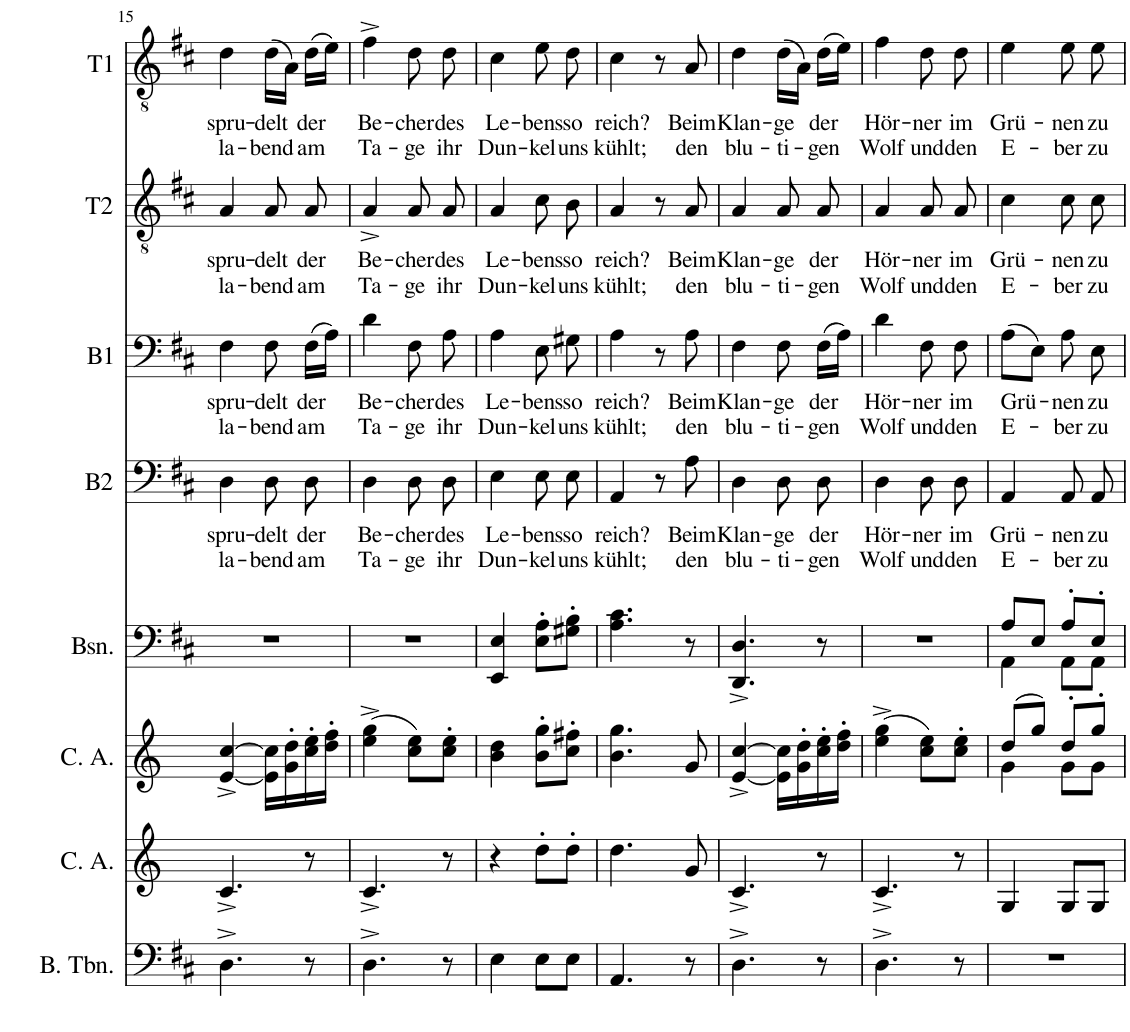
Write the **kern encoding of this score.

**kern	**kern	**kern	**kern	**kern	**text	**text	**kern	**text	**text	**kern	**text	**text	**kern	**text	**text
*part8	*part7	*part6	*part5	*part4	*part4	*part4	*part3	*part3	*part3	*part2	*part2	*part2	*part1	*part1	*part1
*staff8	*staff7	*staff6	*staff5	*staff4	*staff4	*staff4	*staff3	*staff3	*staff3	*staff2	*staff2	*staff2	*staff1	*staff1	*staff1
*I"Trombone basse	*I"Cor anglais	*I"Cor anglais	*I"Basson	*I"B2	*	*	*I"B1	*	*	*I"T2	*	*	*I"T1	*	*
*	*I'C. A.	*I'C. A.	*I'Bsn.	*I'B2	*	*	*I'B1	*	*	*I'T2	*	*	*I'T1	*	*
!!LO:PB:g=z
*clefF4	*clefG2	*clefG2	*clefF4	*clefF4	*	*	*clefF4	*	*	*clefGv2	*	*	*clefGv2	*	*
*	*Trd6c10	*Trd6c10	*	*	*	*	*	*	*	*	*	*	*	*	*
*k[f#c#]	*k[]	*k[]	*k[f#c#]	*k[f#c#]	*	*	*k[f#c#]	*	*	*k[f#c#]	*	*	*k[f#c#]	*	*
*M2/4	*M2/4	*M2/4	*M2/4	*M2/4	*	*	*M2/4	*	*	*M2/4	*	*	*M2/4	*	*
=15	=15	=15	=15	=15	=15	=15	=15	=15	=15	=15	=15	=15	=15	=15	=15
!	!	!	!	!	!LO:LY:b	!LO:LY:b	!	!LO:LY:b	!LO:LY:b	!	!LO:LY:b	!LO:LY:b	!	!LO:LY:b	!LO:LY:b
4.D^\	4.c^/	[4e/^ [4cc/^	2r	4D\	spru-	la-	4F#\	spru-	la-	4A/	spru-	la-	4d\	spru-	la-
!	!	!	!	!	!LO:LY:b	!LO:LY:b	!	!LO:LY:b	!LO:LY:b	!	!LO:LY:b	!LO:LY:b	!	!LO:LY:b	!LO:LY:b
.	.	16e\] 16cc\]LL	.	8D\L	-delt	-bend	8F#\	-delt	-bend	8A/L	-delt	-bend	(16d\LL	-delt	-bend
.	.	16g\' 16dd\'	.	.	.	.	.	.	.	.	.	.	16A\JJ)	.	.
!	!	!	!	!	!LO:LY:b	!LO:LY:b	!	!LO:LY:b	!LO:LY:b	!	!LO:LY:b	!LO:LY:b	!	!LO:LY:b	!LO:LY:b
8r	8r	16cc\' 16ee\'	.	8D\J	der	am	(16F#\LL	der	am	8A/J	der	am	(16d\LL	der	am
.	.	16dd\' 16ff\'JJ	.	.	.	.	16A\JJ)	.	.	.	.	.	16e\JJ)	.	.
=16	=16	=16	=16	=16	=16	=16	=16	=16	=16	=16	=16	=16	=16	=16	=16
!	!	!	!	!	!LO:LY:b	!LO:LY:b	!	!LO:LY:b	!LO:LY:b	!	!LO:LY:b	!LO:LY:b	!	!LO:LY:b	!LO:LY:b
4.D^\	4.c^/	(4ee\^ 4gg\^	2r	4D\	Be-	Ta-	4d\	Be-	Ta-	4A^/	Be-	Ta-	4f#^\	Be-	Ta-
!	!	!	!	!	!LO:LY:b	!LO:LY:b	!	!LO:LY:b	!LO:LY:b	!	!LO:LY:b	!LO:LY:b	!	!LO:LY:b	!LO:LY:b
.	.	8cc\ 8ee\L)	.	8D\L	-cher	-ge	8F#\	-cher	-ge	8A/L	-cher	-ge	8d\	-cher	-ge
!	!	!	!	!	!LO:LY:b	!LO:LY:b	!	!LO:LY:b	!LO:LY:b	!	!LO:LY:b	!LO:LY:b	!	!LO:LY:b	!LO:LY:b
8r	8r	8cc\' 8ee\'J	.	8D\J	des	ihr	8A\	des	ihr	8A/J	des	ihr	8d\	des	ihr
=17	=17	=17	=17	=17	=17	=17	=17	=17	=17	=17	=17	=17	=17	=17	=17
!	!	!	!	!	!LO:LY:b	!LO:LY:b	!	!LO:LY:b	!LO:LY:b	!	!LO:LY:b	!LO:LY:b	!	!LO:LY:b	!LO:LY:b
4E\	4r	4b\ 4dd\	4EE/ 4E/	4E\	Le-	Dun-	4A\	Le-	Dun-	4A/	Le-	Dun-	4c#\	Le-	Dun-
!	!	!	!	!	!LO:LY:b	!LO:LY:b	!	!LO:LY:b	!LO:LY:b	!	!LO:LY:b	!LO:LY:b	!	!LO:LY:b	!LO:LY:b
8E\L	8dd'\L	8b\' 8gg\'L	8E\' 8A\'L	8E\L	-bens	-kel	8E\	-bens	-kel	8c#\L	-bens	-kel	8e\	-bens	-kel
!	!	!	!	!	!LO:LY:b	!LO:LY:b	!	!LO:LY:b	!LO:LY:b	!	!LO:LY:b	!LO:LY:b	!	!LO:LY:b	!LO:LY:b
8E\J	8dd'\J	8cc\' 8ff#X\'J	8G#X\' 8B\'J	8E\J	so	uns	8G#X\	so	uns	8B\J	so	uns	8d\	so	uns
=18	=18	=18	=18	=18	=18	=18	=18	=18	=18	=18	=18	=18	=18	=18	=18
!	!	!	!	!	!LO:LY:b	!LO:LY:b	!	!LO:LY:b	!LO:LY:b	!	!LO:LY:b	!LO:LY:b	!	!LO:LY:b	!LO:LY:b
4.AA/	4.dd\	4.b\ 4.gg\	4.A\ 4.c#\	4AA/	reich?	kühlt;	4A\	reich?	kühlt;	4A/	reich?	kühlt;	4c#\	reich?	kühlt;
.	.	.	.	8r	.	.	8r	.	.	8r	.	.	8r	.	.
!	!	!	!	!	!LO:LY:b	!LO:LY:b	!	!LO:LY:b	!LO:LY:b	!	!LO:LY:b	!LO:LY:b	!	!LO:LY:b	!LO:LY:b
8r	8g/	8g/	8r	8A\	Beim	den	8A\	Beim	den	8A/	Beim	den	8A/	Beim	den
=19	=19	=19	=19	=19	=19	=19	=19	=19	=19	=19	=19	=19	=19	=19	=19
!	!	!	!	!	!LO:LY:b	!LO:LY:b	!	!LO:LY:b	!LO:LY:b	!	!LO:LY:b	!LO:LY:b	!	!LO:LY:b	!LO:LY:b
4.D^\	4.c^/	[4e/^ [4cc/^	4.DD/^ 4.D/^	4D\	Klan-	blu-	4F#\	Klan-	blu-	4A/	Klan-	blu-	4d\	Klan-	blu-
!	!	!	!	!	!LO:LY:b	!LO:LY:b	!	!LO:LY:b	!LO:LY:b	!	!LO:LY:b	!LO:LY:b	!	!LO:LY:b	!LO:LY:b
.	.	16e\] 16cc\]LL	.	8D\L	-ge	-ti-	8F#\	-ge	-ti-	8A/L	-ge	-ti-	(16d\LL	-ge	-ti-
.	.	16g\' 16dd\'	.	.	.	.	.	.	.	.	.	.	16A\JJ)	.	.
!	!	!	!	!	!LO:LY:b	!LO:LY:b	!	!LO:LY:b	!LO:LY:b	!	!LO:LY:b	!LO:LY:b	!	!LO:LY:b	!LO:LY:b
8r	8r	16cc\' 16ee\'	8r	8D\J	der	-gen	(16F#\LL	der	-gen	8A/J	der	-gen	(16d\LL	der	-gen
.	.	16dd\' 16ff\'JJ	.	.	.	.	16A\JJ)	.	.	.	.	.	16e\JJ)	.	.
=20	=20	=20	=20	=20	=20	=20	=20	=20	=20	=20	=20	=20	=20	=20	=20
!	!	!	!	!	!LO:LY:b	!LO:LY:b	!	!LO:LY:b	!LO:LY:b	!	!LO:LY:b	!LO:LY:b	!	!LO:LY:b	!LO:LY:b
4.D^\	4.c^/	(4ee\^ 4gg\^	2r	4D\	Hör-	Wolf	4d\	Hör-	Wolf	4A/	Hör-	Wolf	4f#\	Hör-	Wolf
!	!	!	!	!	!LO:LY:b	!LO:LY:b	!	!LO:LY:b	!LO:LY:b	!	!LO:LY:b	!LO:LY:b	!	!LO:LY:b	!LO:LY:b
.	.	8cc\ 8ee\L)	.	8D\L	-ner	und	8F#\	-ner	und	8A/L	-ner	und	8d\	-ner	und
!	!	!	!	!	!LO:LY:b	!LO:LY:b	!	!LO:LY:b	!LO:LY:b	!	!LO:LY:b	!LO:LY:b	!	!LO:LY:b	!LO:LY:b
8r	8r	8cc\' 8ee\'J	.	8D\J	im	den	8F#\	im	den	8A/J	im	den	8d\	im	den
=21	=21	=21	=21	=21	=21	=21	=21	=21	=21	=21	=21	=21	=21	=21	=21
*	*	*^	*^	*	*	*	*	*	*	*	*	*	*	*	*
!	!	!	!	!	!	!	!LO:LY:b	!LO:LY:b	!	!LO:LY:b	!LO:LY:b	!	!LO:LY:b	!LO:LY:b	!	!LO:LY:b	!LO:LY:b
2r	4G/	(8dd/L	4g\	8A/L	4AA\	4AA/	Grü-	E-	(8A\L	Grü-	E-	4c#\	Grü-	E-	4e\	Grü-	E-
.	.	8gg/J)	.	8E/J	.	.	.	.	8E\J)	.	.	.	.	.	.	.	.
!	!	!	!	!	!	!	!LO:LY:b	!LO:LY:b	!	!LO:LY:b	!LO:LY:b	!	!LO:LY:b	!LO:LY:b	!	!LO:LY:b	!LO:LY:b
.	8G/L	8dd'/L	8g\L	8A'/L	8AA\L	8AA/L	-nen	-ber	8A\	-nen	-ber	8c#\L	-nen	-ber	8e\	-nen	-ber
!	!	!	!	!	!	!	!LO:LY:b	!LO:LY:b	!	!LO:LY:b	!LO:LY:b	!	!LO:LY:b	!LO:LY:b	!	!LO:LY:b	!LO:LY:b
.	8G/J	8gg'/J	8g\J	8E'/J	8AA\J	8AA/J	zu	zu	8E\	zu	zu	8c#\J	zu	zu	8e\	zu	zu
*	*	*v	*v	*	*	*	*	*	*	*	*	*	*	*	*	*	*
*	*	*	*v	*v	*	*	*	*	*	*	*	*	*	*	*	*
=	=	=	=	=	=	=	=	=	=	=	=	=	=	=	=
*-	*-	*-	*-	*-	*-	*-	*-	*-	*-	*-	*-	*-	*-	*-	*-
